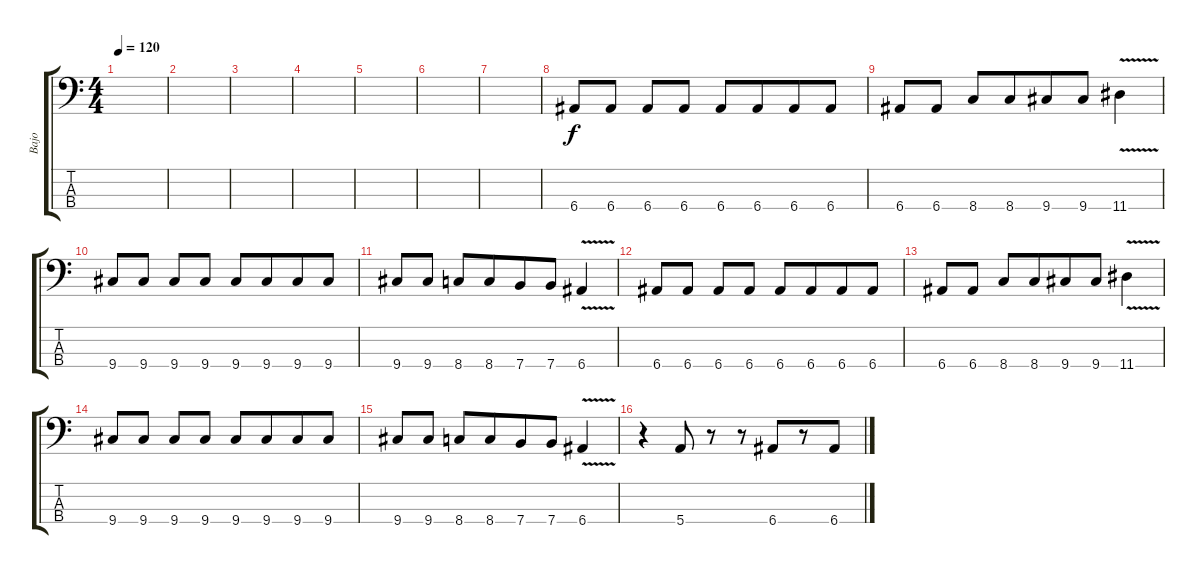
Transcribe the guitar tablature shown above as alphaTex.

\track ("Bajo" "Bajo") {instrument electricbassfinger}
\staff {score tabs}
\tuning (G2 D2 A1 E1) {hide}
\ts (4 4)
\tempo 120
\clef f4
\ks c
|
|
|
|
|
|
|
6.4.8 6.4.8 6.4.8 6.4.8 6.4.8 6.4.8{beam merge} 6.4.8{beam merge} 6.4.8 |
6.4.8 6.4.8 8.4.8 8.4.8{beam merge} 9.4.8{beam merge} 9.4.8 11.4{v}.4 |
9.4.8 9.4.8 9.4.8 9.4.8 9.4.8 9.4.8{beam merge} 9.4.8{beam merge} 9.4.8 |
9.4.8 9.4.8 8.4.8 8.4.8{beam merge} 7.4.8{beam merge} 7.4.8 6.4{v}.4 |
6.4.8 6.4.8 6.4.8 6.4.8 6.4.8 6.4.8{beam merge} 6.4.8{beam merge} 6.4.8 |
6.4.8 6.4.8 8.4.8 8.4.8{beam merge} 9.4.8{beam merge} 9.4.8 11.4{v}.4 |
9.4.8 9.4.8 9.4.8 9.4.8 9.4.8 9.4.8{beam merge} 9.4.8{beam merge} 9.4.8 |
9.4.8 9.4.8 8.4.8 8.4.8{beam merge} 7.4.8{beam merge} 7.4.8 6.4{v}.4 |
r.4 5.4.8 r.8 r.8 6.4.8{beam merge} r.8{beam merge} 6.4.8
